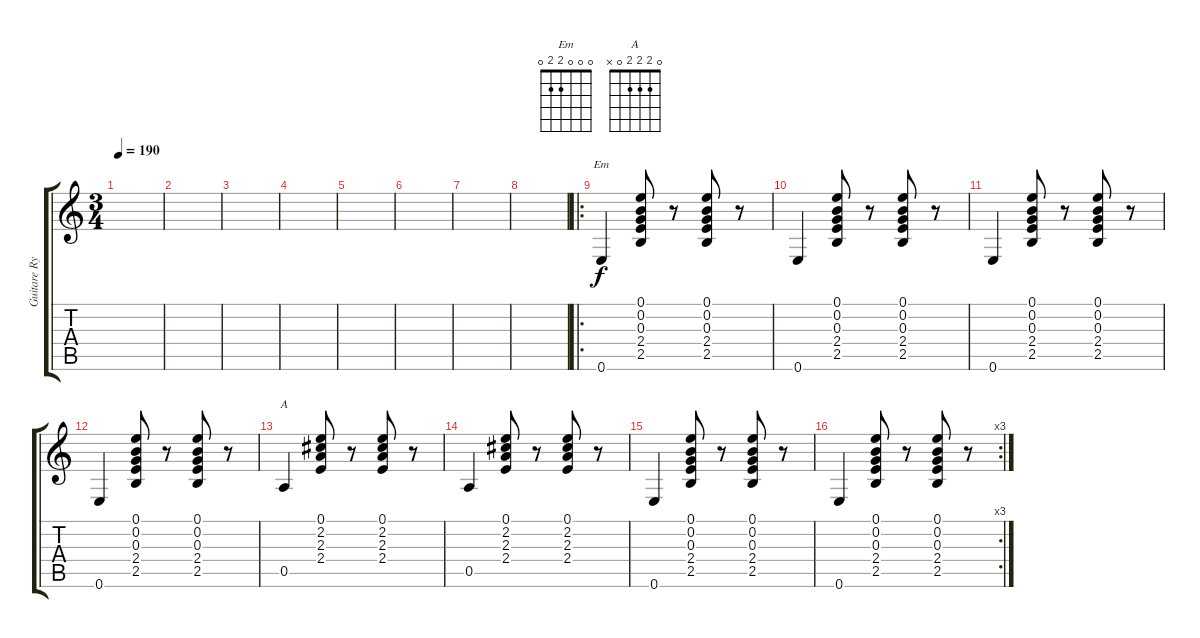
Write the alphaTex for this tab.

\track ("Guitare Rythmique" "Guitare Ry") {instrument acousticguitarsteel}
\staff {score tabs}
\tuning (E4 B3 G3 D3 A2 E2) {hide}
\chord ("Em" 0 0 0 2 2 0)
\chord ("A" 0 2 2 2 0 x)
\ts (3 4)
\tempo 190
\clef g2
\ks c
|
|
|
|
|
|
|
|
\ro
0.6.4{ch "Em"} (0.1 0.2 0.3 2.4 2.5).8 r.8 (0.1 0.2 0.3 2.4 2.5).8 r.8 |
0.6.4 (0.1 0.2 0.3 2.4 2.5).8 r.8 (0.1 0.2 0.3 2.4 2.5).8 r.8 |
0.6.4 (0.1 0.2 0.3 2.4 2.5).8 r.8 (0.1 0.2 0.3 2.4 2.5).8 r.8 |
0.6.4 (0.1 0.2 0.3 2.4 2.5).8 r.8 (0.1 0.2 0.3 2.4 2.5).8 r.8 |
0.5.4{ch "A"} (0.1 2.2 2.3 2.4).8 r.8 (0.1 2.2 2.3 2.4).8 r.8 |
0.5.4 (0.1 2.2 2.3 2.4).8 r.8 (0.1 2.2 2.3 2.4).8 r.8 |
0.6.4 (0.1 0.2 0.3 2.4 2.5).8 r.8 (0.1 0.2 0.3 2.4 2.5).8 r.8 |
\rc 3
0.6.4 (0.1 0.2 0.3 2.4 2.5).8 r.8 (0.1 0.2 0.3 2.4 2.5).8 r.8
